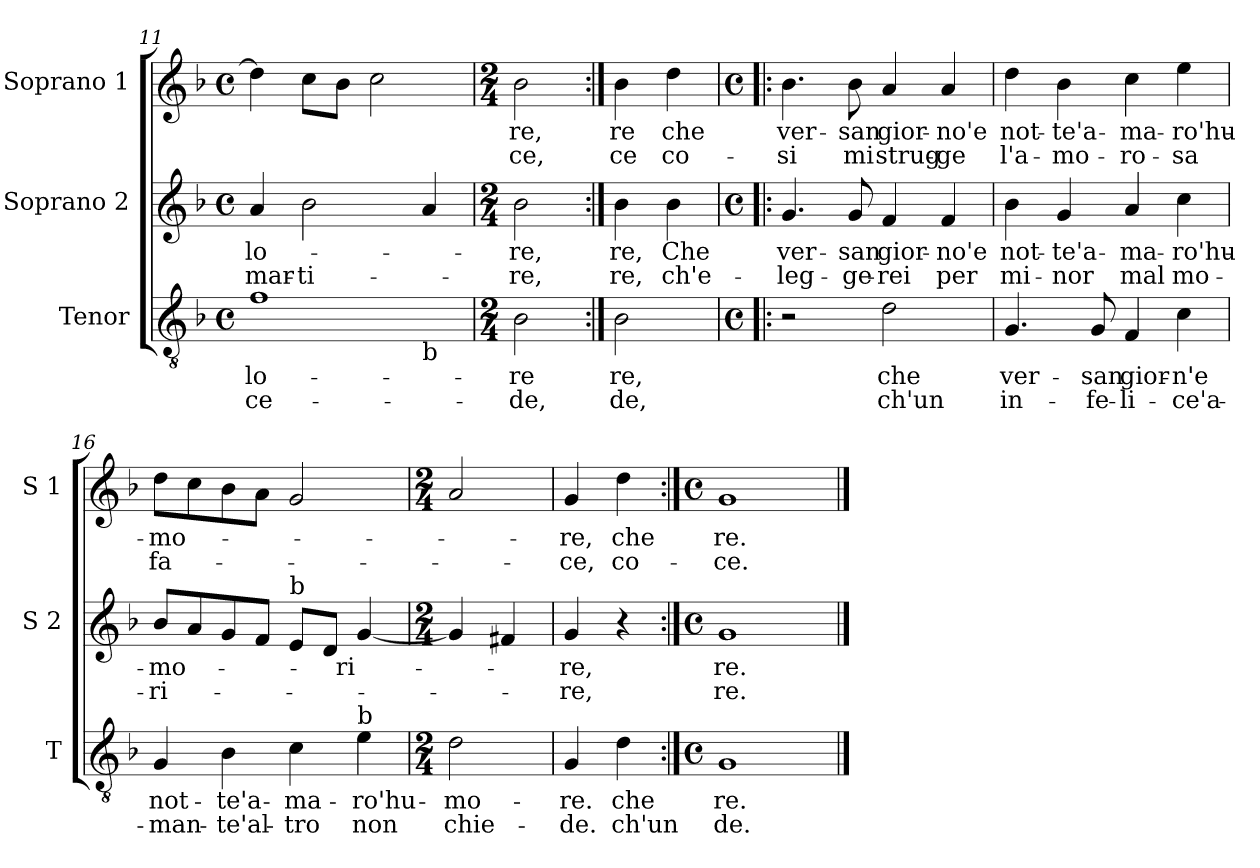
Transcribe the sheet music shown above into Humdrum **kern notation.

**kern	**text	**text	**kern	**text	**text	**kern	**text	**text
*part3	*part3	*part3	*part2	*part2	*part2	*part1	*part1	*part1
*staff3	*staff3	*staff3	*staff2	*staff2	*staff2	*staff1	*staff1	*staff1
*I"Tenor	*	*	*I"Soprano 2	*	*	*I"Soprano 1	*	*
*I'T	*	*	*I'S 2	*	*	*I'S 1	*	*
*clefGv2	*	*	*clefG2	*	*	*clefG2	*	*
*k[b-]	*	*	*k[b-]	*	*	*k[b-]	*	*
*F:	*	*	*F:	*	*	*F:	*	*
*M4/4	*	*	*M4/4	*	*	*M4/4	*	*
*met(c)	*	*	*met(c)	*	*	*met(c)	*	*
=11	=11	=11	=11	=11	=11	=11	=11	=11
*^	*	*	*	*	*	*	*	*
1f	2.ryy	-lo-	-ce-	4a/	-lo-	mar-	4dd\]	.	.
.	.	.	.	2b-\	.	-ti-	8cc\L	.	.
.	.	.	.	.	.	.	8b-\J	.	.
.	.	.	.	.	.	.	2cc\	.	.
!	!LO:TX:b:t=b	!	!	!	!	!	!	!	!
.	4ryy	.	.	4a/	.	.	.	.	.
*v	*v	*	*	*	*	*	*	*	*
=12	=12	=12	=12	=12	=12	=12	=12	=12
*M2/4	*	*	*M2/4	*	*	*M2/4	*	*
2B-\	-re	-de,	2b-\	-re,	-re,	2b-\	-re,	-ce,
=13:|!	=13:|!	=13:|!	=13:|!	=13:|!	=13:|!	=13:|!	=13:|!	=13:|!
2B-\	re,	de,	4b-\	re,	re,	4b-\	re	ce
.	.	.	4b-\	Che	ch'e-	4dd\	che	co-
!!LO:LB:g=z
=14!|:	=14!|:	=14!|:	=14!|:	=14!|:	=14!|:	=14!|:	=14!|:	=14!|:
*M4/4	*	*	*M4/4	*	*	*M4/4	*	*
*met(c)	*	*	*met(c)	*	*	*met(c)	*	*
2r	.	.	4.g/	ver-	-leg-	4.b-\	ver-	-si
.	.	.	8g/	-san	-ge-	8b-\	-san	mi
2d\	che	ch'un	4f/	gior-	-rei	4a/	gior-	strug-
.	.	.	4f/	-no'e	per	4a/	-no'e	-ge
=15	=15	=15	=15	=15	=15	=15	=15	=15
4.G/	ver-	in-	4b-\	not-	mi-	4dd\	not-	l'a-
.	.	.	4g/	-te'a-	-nor	4b-\	-te'a-	-mo-
8G/	-san	-fe-	.	.	.	.	.	.
4F/	gior-	-li-	4a/	-ma-	mal	4cc\	-ma-	-ro-
4c\	-n'e	-ce'a-	4cc\	-ro'hu-	mo-	4ee\	-ro'hu-	-sa
=16	=16	=16	=16	=16	=16	=16	=16	=16
4G/	not-	-man-	8b-/L	-mo-	-ri-	8dd\L	-mo-	fa-
.	.	.	8a/	.	.	8cc\	.	.
4B-\	-te'a-	-te'al-	8g/	.	.	8b-\	.	.
.	.	.	8f/J	.	.	8a\J	.	.
!	!	!	!LO:TX:a:t=b	!	!	!	!	!
4c\	-ma-	-tro	8e/L	.	.	2g/	.	.
.	.	.	8d/J	.	.	.	.	.
!LO:TX:a:t=b	!	!	!	!	!	!	!	!
4e\	-ro'hu-	non	[4g/	-ri-	.	.	.	.
!!LO:LB:g=z
=17	=17	=17	=17	=17	=17	=17	=17	=17
*M2/4	*	*	*M2/4	*	*	*M2/4	*	*
2d\	-mo-	chie-	4g/]	.	.	2a/	.	.
.	.	.	4f#X/	.	.	.	.	.
=18	=18	=18	=18	=18	=18	=18	=18	=18
4G/	-re.	-de.	4g/	-re,	-re,	4g/	-re,	-ce,
4d\	che	ch'un	4r	che	ch'e-	4dd\	che	co-
=19:|!	=19:|!	=19:|!	=19:|!	=19:|!	=19:|!	=19:|!	=19:|!	=19:|!
*M4/4	*	*	*M4/4	*	*	*M4/4	*	*
*met(c)	*	*	*met(c)	*	*	*met(c)	*	*
1G	re.	de.	1g	re.	-re.	1g	re.	-ce.
==	==	==	==	==	==	==	==	==
*-	*-	*-	*-	*-	*-	*-	*-	*-
